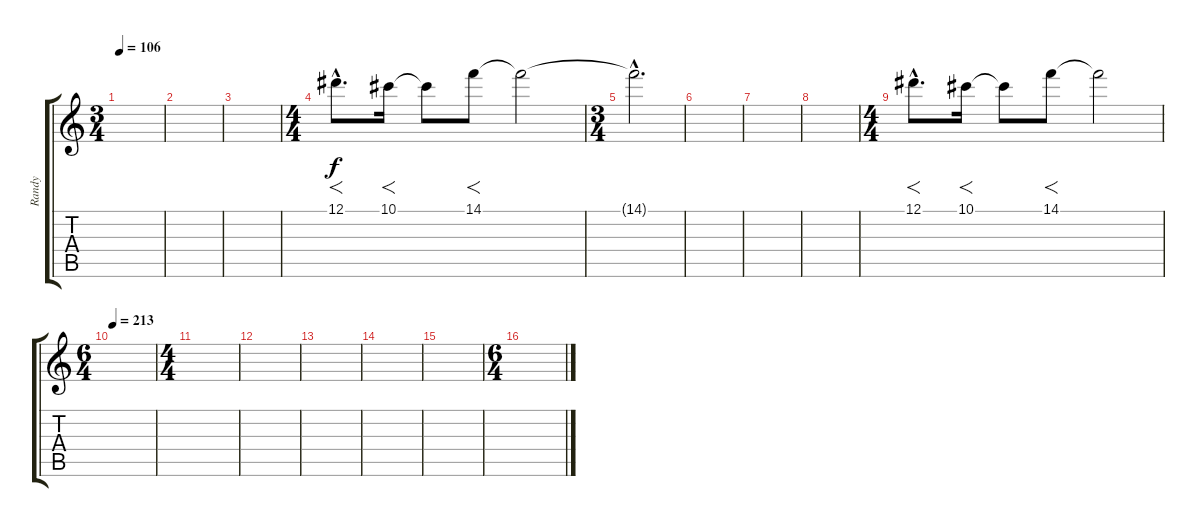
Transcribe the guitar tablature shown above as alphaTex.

\track ("Randy" "Randy") {instrument distortionguitar}
\staff {score tabs}
\tuning (Eb4 Bb3 Gb3 Db3 Ab2 Eb2) {hide}
\ts (3 4)
\tempo 106
\clef g2
\ks c
|
|
|
\ts (4 4)
12.1{hac}.8{f d} 10.1.16{f} 10.1{t}.8 14.1.8{f} 14.1{t}.2 |
\ts (3 4)
14.1{hac t}.2{d} |
|
|
|
\ts (4 4)
12.1{hac}.8{f d} 10.1.16{f} 10.1{t}.8 14.1.8{f} 14.1{t}.2 |
\ts (6 4)
\tempo 213
|
\ts (4 4)
|
|
|
|
|
\ts (6 4)
